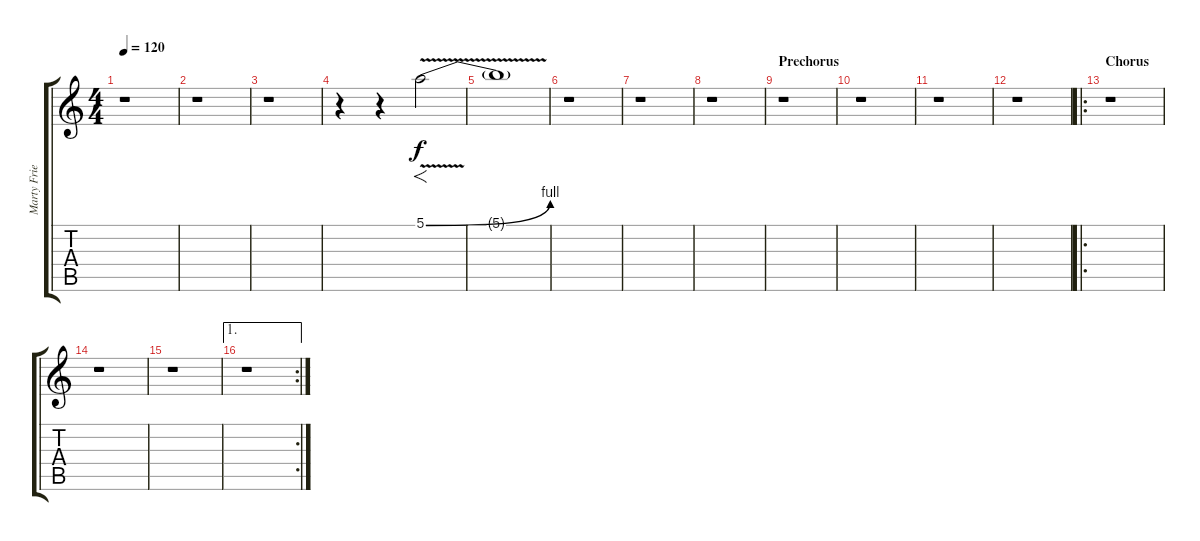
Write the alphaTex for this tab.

\track ("Marty Friedman" "Marty Frie") {instrument distortionguitar}
\staff {score tabs}
\tuning (E4 B3 G3 D3 A2 E2) {hide}
\ts (4 4)
\tempo 120
\clef g2
\ks c
r.1{dy f} |
r.1 |
r.1 |
r.4 r.4 5.1{be (bend 0 0 60 4) v}.2{f} |
5.1{t}.1 |
r.1 |
r.1 |
r.1 |
\section ("" "Prechorus")
r.1 |
r.1 |
r.1 |
r.1 |
\ro
\section ("" "Chorus")
r.1 |
r.1 |
r.1 |
\ae 1
\rc 2
r.1
